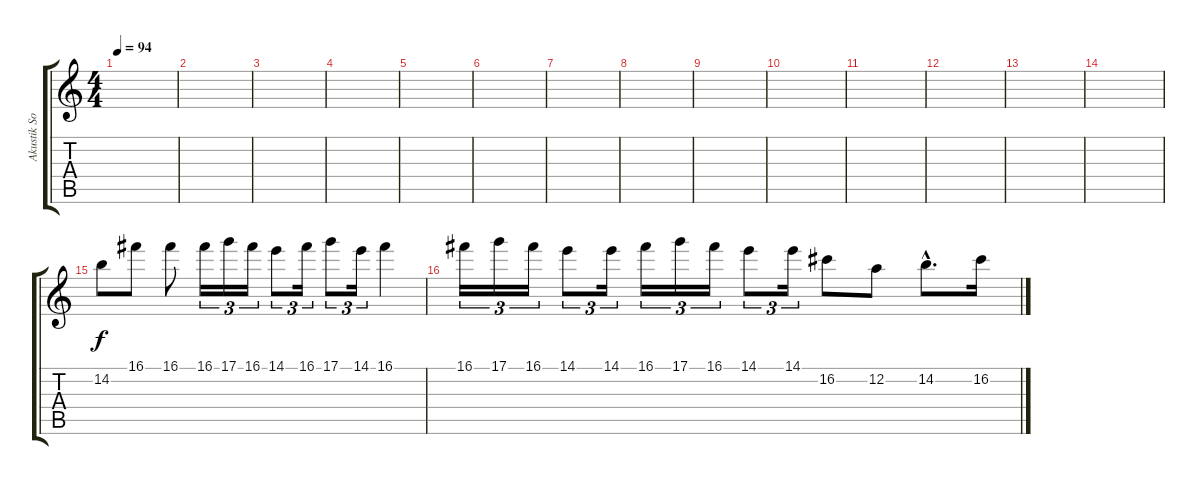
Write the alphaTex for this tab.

\track ("Akustik Solo" "Akustik So") {instrument distortionguitar}
\staff {score tabs}
\tuning (D4 A3 F3 C3 G2 D2) {hide}
\ts (4 4)
\tempo 94
\clef g2
\ks c
|
|
|
|
|
|
|
|
|
|
|
|
|
|
14.2.8{instrument acousticguitarsteel} 16.1.8 16.1.8 16.1.16{tu (3 2)} 17.1.16{tu (3 2)} 16.1.16{tu (3 2)} 14.1.8{tu (3 2)} 16.1.16{tu (3 2)} 17.1.8{tu (3 2)} 14.1.16{tu (3 2)} 16.1.4 |
16.1.16{tu (3 2)} 17.1.16{tu (3 2)} 16.1.16{tu (3 2)} 14.1.8{tu (3 2)} 14.1.16{tu (3 2)} 16.1.16{tu (3 2)} 17.1.16{tu (3 2)} 16.1.16{tu (3 2)} 14.1.8{tu (3 2)} 14.1.16{tu (3 2)} 16.2.8 12.2.8 14.2{hac}.8{d} 16.2.16
